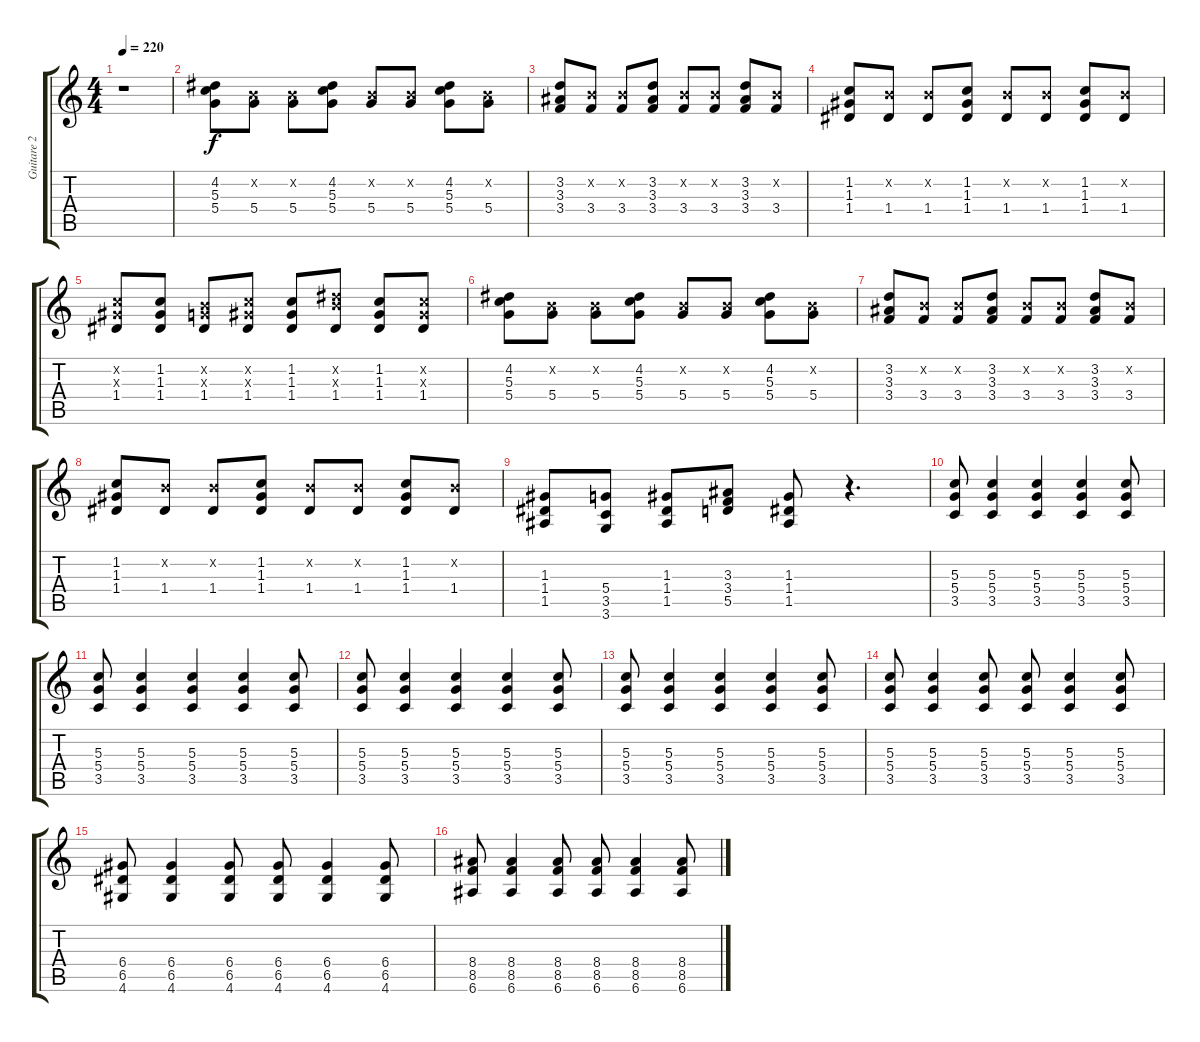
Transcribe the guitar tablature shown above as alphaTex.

\track ("Guitare 2" "Guitare 2") {instrument distortionguitar}
\staff {score tabs}
\tuning (E4 B3 G3 D3 A2 E2) {hide}
\ts (4 4)
\tempo 220
\clef g2
\ks c
r.1{dy mp} |
(4.2 5.3 5.4).8{dy f} (0.2{x} 5.4).8 (0.2{x} 5.4).8 (4.2 5.3 5.4).8 (0.2{x} 5.4).8 (0.2{x} 5.4).8 (4.2 5.3 5.4).8 (0.2{x} 5.4).8 |
(3.2 3.3 3.4).8 (0.2{x} 3.4).8 (0.2{x} 3.4).8 (3.2 3.3 3.4).8 (0.2{x} 3.4).8 (0.2{x} 3.4).8 (3.2 3.3 3.4).8 (0.2{x} 3.4).8 |
(1.2 1.3 1.4).8 (0.2{x} 1.4).8 (0.2{x} 1.4).8 (1.2 1.3 1.4).8 (0.2{x} 1.4).8 (0.2{x} 1.4).8 (1.2 1.3 1.4).8 (0.2{x} 1.4).8 |
(1.2{x} 1.3{x} 1.4).8 (1.2 1.3 1.4).8 (0.2{x} 0.3{x} 1.4).8 (1.2{x} 1.3{x} 1.4).8 (1.2 1.3 1.4).8 (0.2{x} 8.3{x} 1.4).8 (1.2 1.3 1.4).8 (1.2{x} 1.3{x} 1.4).8 |
(4.2 5.3 5.4).8 (0.2{x} 5.4).8 (0.2{x} 5.4).8 (4.2 5.3 5.4).8 (0.2{x} 5.4).8 (0.2{x} 5.4).8 (4.2 5.3 5.4).8 (0.2{x} 5.4).8 |
(3.2 3.3 3.4).8 (0.2{x} 3.4).8 (0.2{x} 3.4).8 (3.2 3.3 3.4).8 (0.2{x} 3.4).8 (0.2{x} 3.4).8 (3.2 3.3 3.4).8 (0.2{x} 3.4).8 |
(1.2 1.3 1.4).8 (0.2{x} 1.4).8 (0.2{x} 1.4).8 (1.2 1.3 1.4).8 (0.2{x} 1.4).8 (0.2{x} 1.4).8 (1.2 1.3 1.4).8 (0.2{x} 1.4).8 |
(1.3 1.4 1.5).8 (5.4 3.5 3.6).8 (1.3 1.4 1.5).8 (3.3 3.4 5.5).8 (1.3 1.4 1.5).8 r.4{d} |
(5.3 5.4 3.5).8 (5.3 5.4 3.5).4 (5.3 5.4 3.5).4 (5.3 5.4 3.5).4 (5.3 5.4 3.5).8 |
(5.3 5.4 3.5).8 (5.3 5.4 3.5).4 (5.3 5.4 3.5).4 (5.3 5.4 3.5).4 (5.3 5.4 3.5).8 |
(5.3 5.4 3.5).8 (5.3 5.4 3.5).4 (5.3 5.4 3.5).4 (5.3 5.4 3.5).4 (5.3 5.4 3.5).8 |
(5.3 5.4 3.5).8 (5.3 5.4 3.5).4 (5.3 5.4 3.5).4 (5.3 5.4 3.5).4 (5.3 5.4 3.5).8 |
(5.3 5.4 3.5).8 (5.3 5.4 3.5).4 (5.3 5.4 3.5).8 (5.3 5.4 3.5).8 (5.3 5.4 3.5).4 (5.3 5.4 3.5).8 |
(6.4 6.5 4.6).8 (6.4 6.5 4.6).4 (6.4 6.5 4.6).8 (6.4 6.5 4.6).8 (6.4 6.5 4.6).4 (6.4 6.5 4.6).8 |
(8.4 8.5 6.6).8 (8.4 8.5 6.6).4 (8.4 8.5 6.6).8 (8.4 8.5 6.6).8 (8.4 8.5 6.6).4 (8.4 8.5 6.6).8
